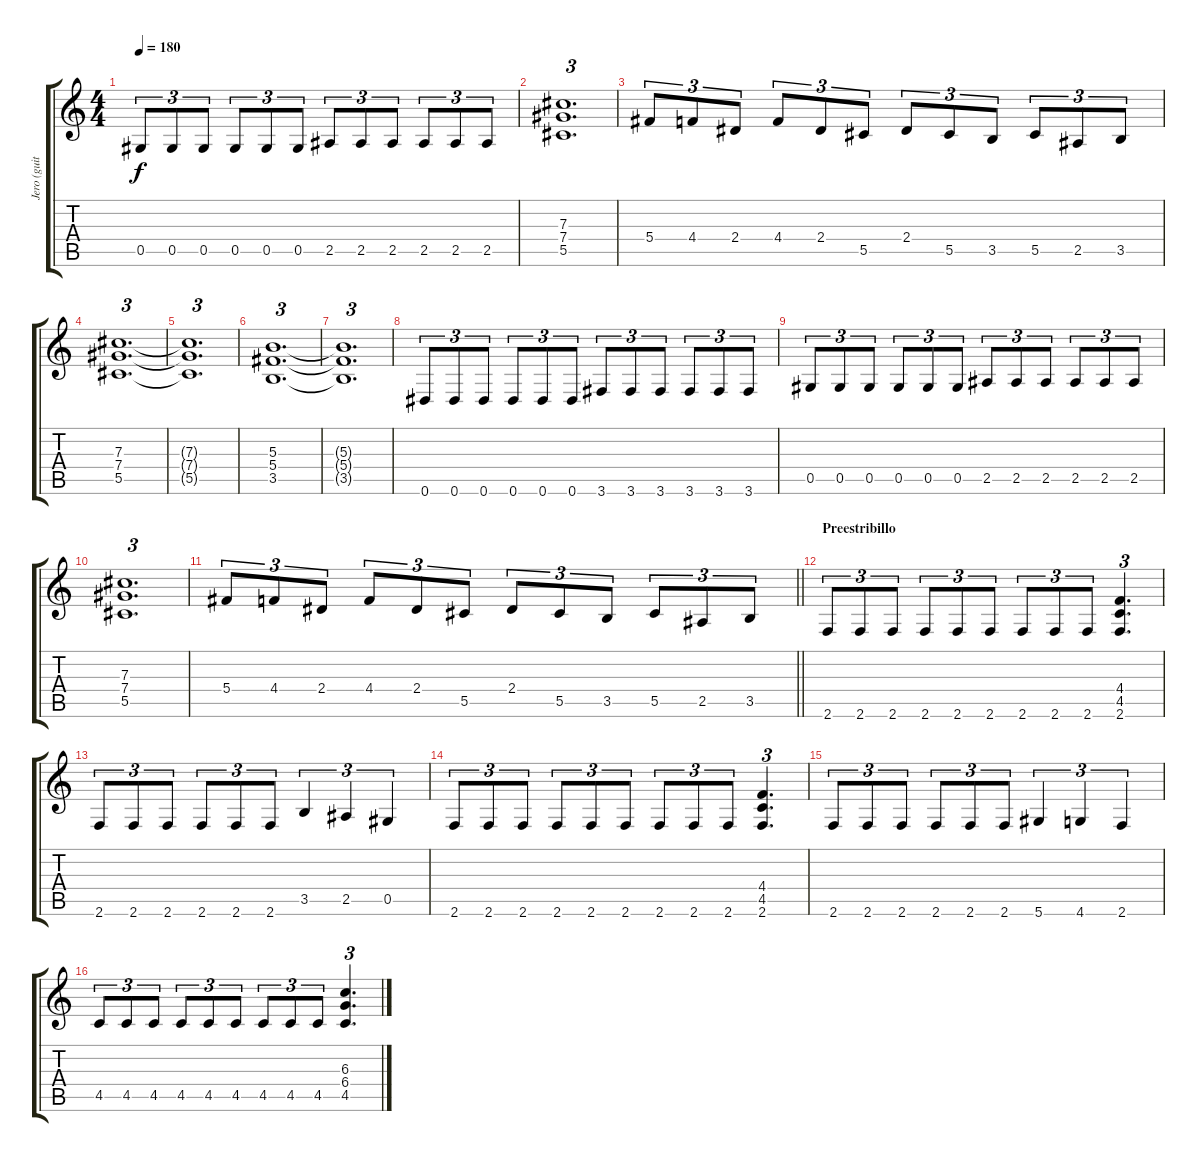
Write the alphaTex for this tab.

\track ("Jero (guitarra)" "Jero (guit") {instrument distortionguitar}
\staff {score tabs}
\tuning (Eb4 Bb3 Gb3 Db3 Ab2 Eb2) {hide}
\ts (4 4)
\tempo 180
\clef g2
\ks c
0.5.8{tu (3 2) dy f} 0.5.8{tu (3 2)} 0.5.8{tu (3 2)} 0.5.8{tu (3 2)} 0.5.8{tu (3 2)} 0.5.8{tu (3 2)} 2.5.8{tu (3 2)} 2.5.8{tu (3 2)} 2.5.8{tu (3 2)} 2.5.8{tu (3 2)} 2.5.8{tu (3 2)} 2.5.8{tu (3 2)} |
(7.3 7.4 5.5).1{d tu (3 2)} |
5.4.8{tu (3 2)} 4.4.8{tu (3 2)} 2.4.8{tu (3 2)} 4.4.8{tu (3 2)} 2.4.8{tu (3 2)} 5.5.8{tu (3 2)} 2.4.8{tu (3 2)} 5.5.8{tu (3 2)} 3.5.8{tu (3 2)} 5.5.8{tu (3 2)} 2.5.8{tu (3 2)} 3.5.8{tu (3 2)} |
(7.3 7.4 5.5).1{d tu (3 2)} |
(7.3{t} 7.4{t} 5.5{t}).1{d tu (3 2)} |
(5.3 5.4 3.5).1{d tu (3 2)} |
(5.3{t} 5.4{t} 3.5{t}).1{d tu (3 2)} |
0.6.8{tu (3 2)} 0.6.8{tu (3 2)} 0.6.8{tu (3 2)} 0.6.8{tu (3 2)} 0.6.8{tu (3 2)} 0.6.8{tu (3 2)} 3.6.8{tu (3 2)} 3.6.8{tu (3 2)} 3.6.8{tu (3 2)} 3.6.8{tu (3 2)} 3.6.8{tu (3 2)} 3.6.8{tu (3 2)} |
0.5.8{tu (3 2)} 0.5.8{tu (3 2)} 0.5.8{tu (3 2)} 0.5.8{tu (3 2)} 0.5.8{tu (3 2)} 0.5.8{tu (3 2)} 2.5.8{tu (3 2)} 2.5.8{tu (3 2)} 2.5.8{tu (3 2)} 2.5.8{tu (3 2)} 2.5.8{tu (3 2)} 2.5.8{tu (3 2)} |
(7.3 7.4 5.5).1{d tu (3 2)} |
\barLineRight lightlight
5.4.8{tu (3 2)} 4.4.8{tu (3 2)} 2.4.8{tu (3 2)} 4.4.8{tu (3 2)} 2.4.8{tu (3 2)} 5.5.8{tu (3 2)} 2.4.8{tu (3 2)} 5.5.8{tu (3 2)} 3.5.8{tu (3 2)} 5.5.8{tu (3 2)} 2.5.8{tu (3 2)} 3.5.8{tu (3 2)} |
\section ("" "Preestribillo")
2.6.8{tu (3 2)} 2.6.8{tu (3 2)} 2.6.8{tu (3 2)} 2.6.8{tu (3 2)} 2.6.8{tu (3 2)} 2.6.8{tu (3 2)} 2.6.8{tu (3 2)} 2.6.8{tu (3 2)} 2.6.8{tu (3 2)} (4.4 4.5 2.6).4{d tu (3 2)} |
2.6.8{tu (3 2)} 2.6.8{tu (3 2)} 2.6.8{tu (3 2)} 2.6.8{tu (3 2)} 2.6.8{tu (3 2)} 2.6.8{tu (3 2)} 3.5.4{tu (3 2)} 2.5.4{tu (3 2)} 0.5.4{tu (3 2)} |
2.6.8{tu (3 2)} 2.6.8{tu (3 2)} 2.6.8{tu (3 2)} 2.6.8{tu (3 2)} 2.6.8{tu (3 2)} 2.6.8{tu (3 2)} 2.6.8{tu (3 2)} 2.6.8{tu (3 2)} 2.6.8{tu (3 2)} (4.4 4.5 2.6).4{d tu (3 2)} |
2.6.8{tu (3 2)} 2.6.8{tu (3 2)} 2.6.8{tu (3 2)} 2.6.8{tu (3 2)} 2.6.8{tu (3 2)} 2.6.8{tu (3 2)} 5.6.4{tu (3 2)} 4.6.4{tu (3 2)} 2.6.4{tu (3 2)} |
4.5.8{tu (3 2)} 4.5.8{tu (3 2)} 4.5.8{tu (3 2)} 4.5.8{tu (3 2)} 4.5.8{tu (3 2)} 4.5.8{tu (3 2)} 4.5.8{tu (3 2)} 4.5.8{tu (3 2)} 4.5.8{tu (3 2)} (6.3 6.4 4.5).4{d tu (3 2)}
